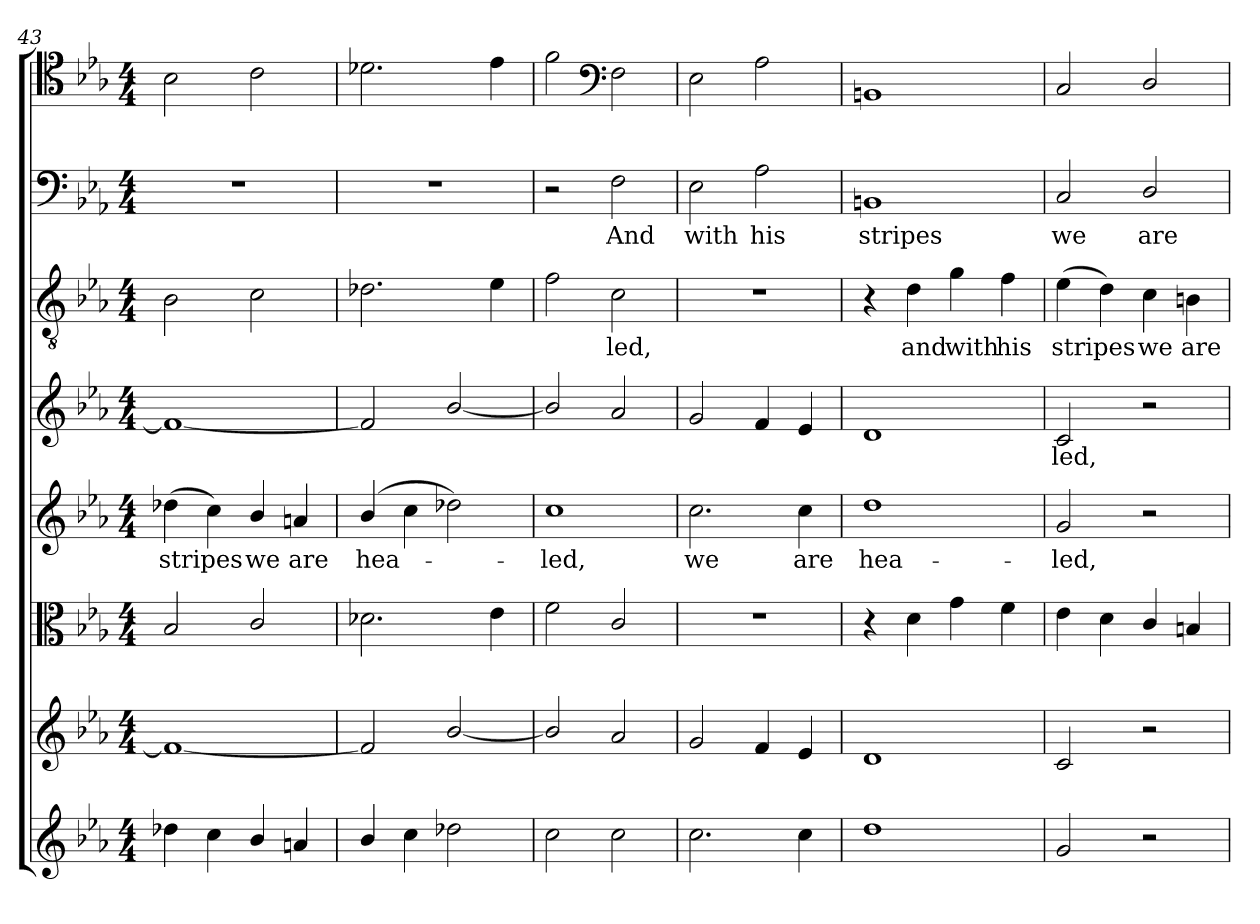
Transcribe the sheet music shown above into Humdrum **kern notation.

**kern	**kern	**kern	**kern	**text	**kern	**text	**kern	**text	**kern	**text	**kern
*part8	*part7	*part6	*part5	*part5	*part4	*part4	*part3	*part3	*part2	*part2	*part1
*staff8	*staff7	*staff6	*staff5	*staff5	*staff4	*staff4	*staff3	*staff3	*staff2	*staff2	*staff1
*clefG2	*clefG2	*clefC3	*clefG2	*	*clefG2	*	*clefGv2	*	*clefF4	*	*clefC4
*k[b-e-a-]	*k[b-e-a-]	*k[b-e-a-]	*k[b-e-a-]	*	*k[b-e-a-]	*	*k[b-e-a-]	*	*k[b-e-a-]	*	*k[b-e-a-]
*c:	*c:	*c:	*c:	*	*c:	*	*c:	*	*c:	*	*c:
*M4/4	*M4/4	*M4/4	*M4/4	*	*M4/4	*	*M4/4	*	*M4/4	*	*M4/4
=43	=43	=43	=43	=43	=43	=43	=43	=43	=43	=43	=43
4dd-X\	1f/_	2B-/	(4dd-X\	stripes	1f/_	.	2B-\	.	1r	.	2B-\
4cc\	.	.	4cc\)	.	.	.	.	.	.	.	.
4b-/	.	2c/	4b-/	we	.	.	2c\	.	.	.	2c\
4an/	.	.	4an/	are	.	.	.	.	.	.	.
=44	=44	=44	=44	=44	=44	=44	=44	=44	=44	=44	=44
4b-/	2f/]	2.d-X\	(4b-/	hea-	2f/]	.	2.d-X\	.	1r	.	2.d-X\
4cc\	.	.	4cc\	.	.	.	.	.	.	.	.
2dd-X\	[2b-/	.	2dd-X\)	.	[2b-/	.	.	.	.	.	.
.	.	4e-\	.	.	.	.	4e-\	.	.	.	4e-\
=45	=45	=45	=45	=45	=45	=45	=45	=45	=45	=45	=45
2cc\	2b-/]	2f\	1cc\	-led,	2b-/]	.	2f\	.	2r	.	2f\
*	*	*	*	*	*	*	*	*	*	*	*clefF4
2cc\	2a-/	2c/	.	.	2a-/	.	2c\	-led,	2F\	And	2F\
=46	=46	=46	=46	=46	=46	=46	=46	=46	=46	=46	=46
2.cc\	2g/	1r	2.cc\	we	2g/	.	1r	.	2E-\	with	2E-\
.	4f/	.	.	.	4f/	.	.	.	2A-\	his	2A-\
4cc\	4e-/	.	4cc\	are	4e-/	.	.	.	.	.	.
=47	=47	=47	=47	=47	=47	=47	=47	=47	=47	=47	=47
1dd\	1d/	4r	1dd\	hea-	1d/	.	4r	.	1BBn/	stripes	1BBn/
.	.	4d\	.	.	.	.	4d\	and	.	.	.
.	.	4g\	.	.	.	.	4g\	with	.	.	.
.	.	4f\	.	.	.	.	4f\	his	.	.	.
=48	=48	=48	=48	=48	=48	=48	=48	=48	=48	=48	=48
2g/	2c/	4e-\	2g/	-led,	2c/	-led,	(4e-\	stripes	2C/	we	2C/
.	.	4d\	.	.	.	.	4d\)	.	.	.	.
2r	2r	4c/	2r	.	2r	.	4c\	we	2D/	are	2D/
.	.	4Bn/	.	.	.	.	4Bn\	are	.	.	.
=	=	=	=	=	=	=	=	=	=	=	=
*-	*-	*-	*-	*-	*-	*-	*-	*-	*-	*-	*-
